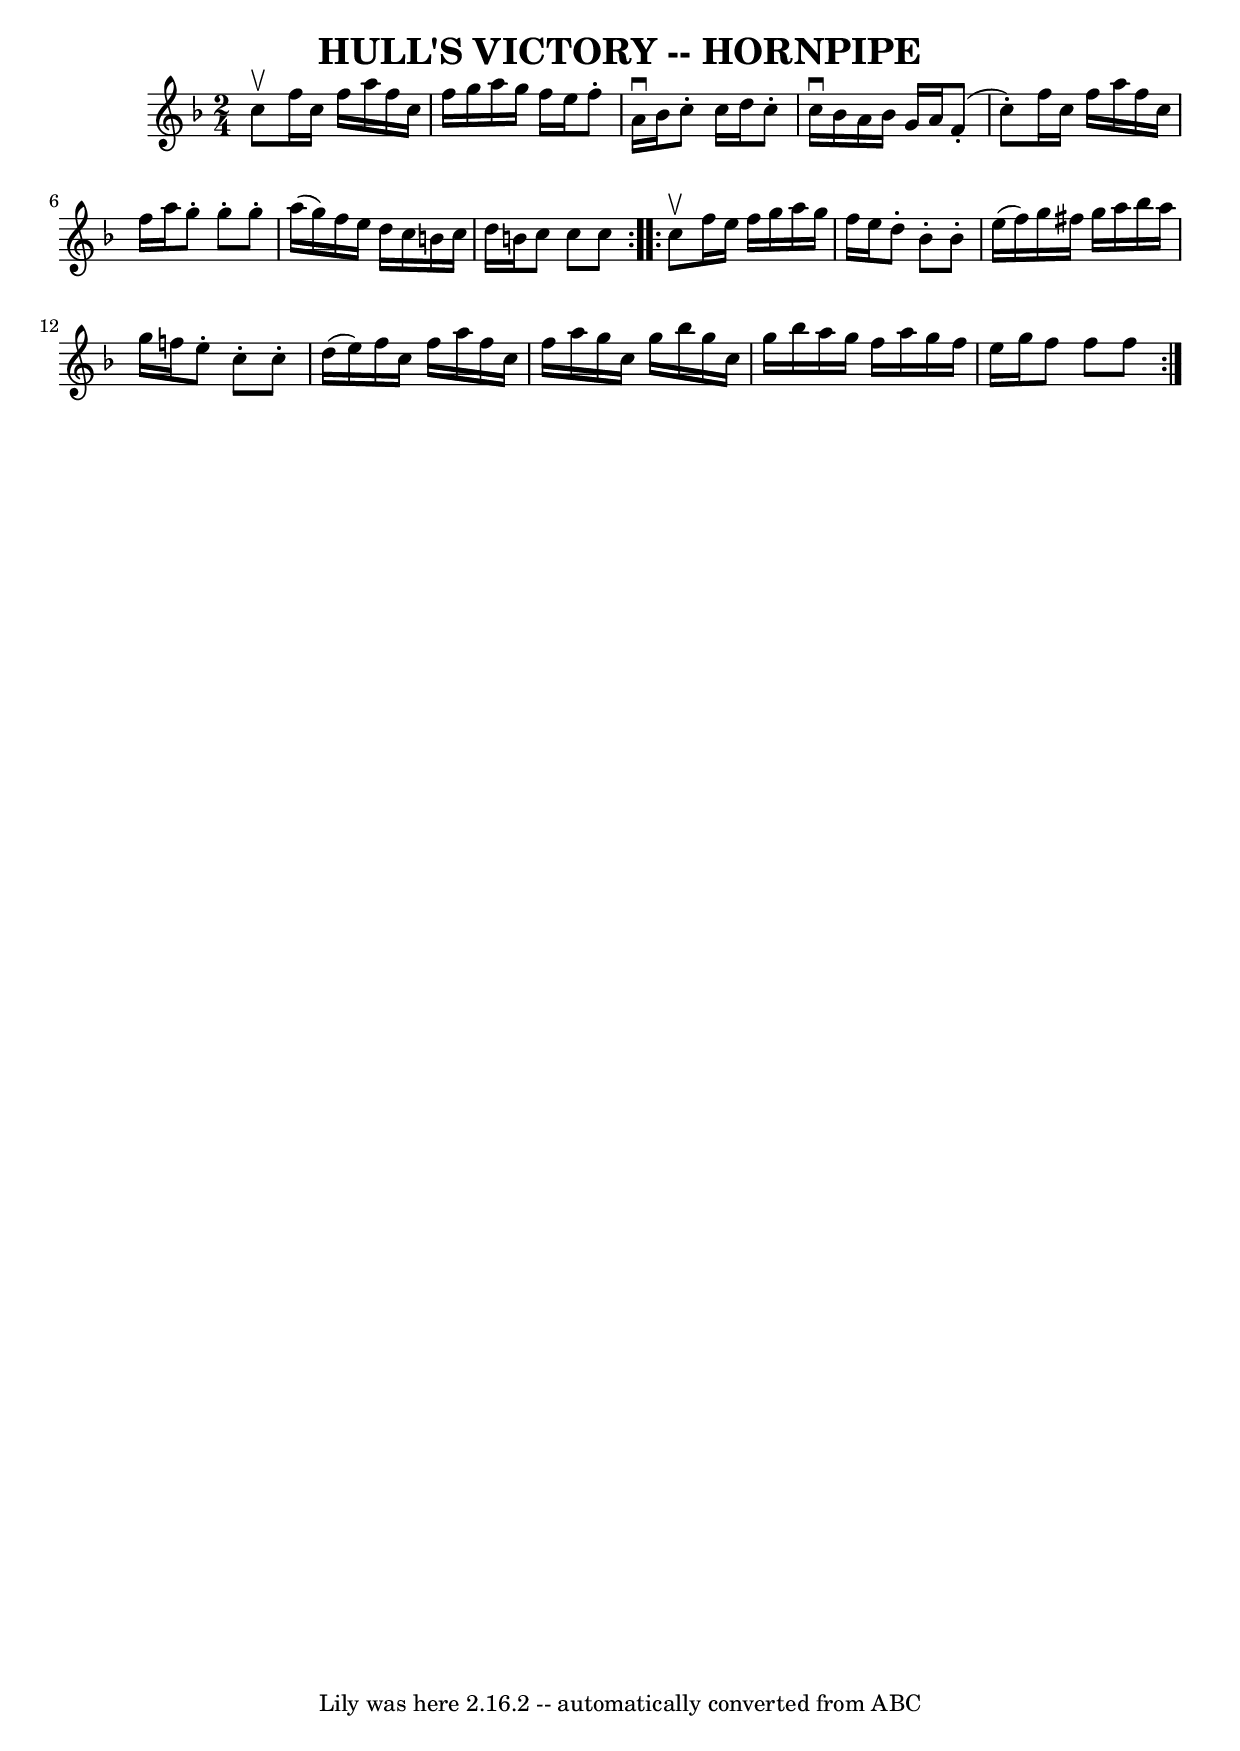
\version "2.16.2"
\include "Mammoth.ily"
\header {
  %% book = "Cole's 1000 Fiddle Tunes"
 crossRefNumber = "1"
 footnotes = "\\\\\\\\HULL'S VICTORY. First couple give right hands and swing half round, (First lady\\\\give left hand to 2d gent's right, gent. give left hand to 2d lady's right,)\\\\balance 4 in a line; First lady swing with 2d gent, first gent. swing with 2d\\\\lady at: same time and pass partner; join hands again with 2d couple, balance\\\\4 in a line, swing to placf, down the centre with partner, up, cast off, right\\\\and left 4."
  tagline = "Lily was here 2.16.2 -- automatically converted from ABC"
  title = "HULL'S VICTORY -- HORNPIPE"

}
voicedefault =  {



  \repeat volta 2 {

    \time 2/4 
    \key f \major c''8^\upbow        |
 f''16 c''16 f''16 a''16 f''16 c''16 f''16 g''16     |
 a''16 g''16 f''16 e''16 f''8-. a'16^\downbow bf'16     |
 c''8-. c''16 d''16 c''8-. c''16^\downbow bf'16     |
 a'16 bf'16 g'16 a'16 f'8 (-. c''8-.)   |  |
 f''16 c''16 f''16 a''16 f''16 c''16 f''16 a''16      |
 g''8-. g''8-. g''8-. a''16 (g''16)   |
 f''16 e''16 d''16 c''16 b'16 c''16 d''16 b'16     |
 c''8 
 c''8 c''8    
  }     
  \repeat volta 2 { c''8^\upbow        |
 f''16 e''16 f''16 g''16 a''16 g''16 f''16 e''16      |
 d''8-. bf'8-. bf'8-. e''16 (f''16)   |
 g''16 fs''16 g''16 a''16 bf''16 a''16 g''16 f''!16      |
 e''8-. c''8-. c''8-. d''16 (e''16)   |
     |
 f''16 c''16 f''16 a''16 f''16 c''16 f''16 a''16  |
 g''16 c''16 g''16 bf''16 g''16 c''16 g''16 bf''16     |
 a''16 g''16 f''16 a''16 g''16 f''16 e''16 g''16     |
 f''8 f''8 f''8    
  }   

}

\score{
  <<

    \context Staff="default"
    {
      \voicedefault 
      
    }

  >>
  \layout {
    
  }
  \midi {
  }

}
